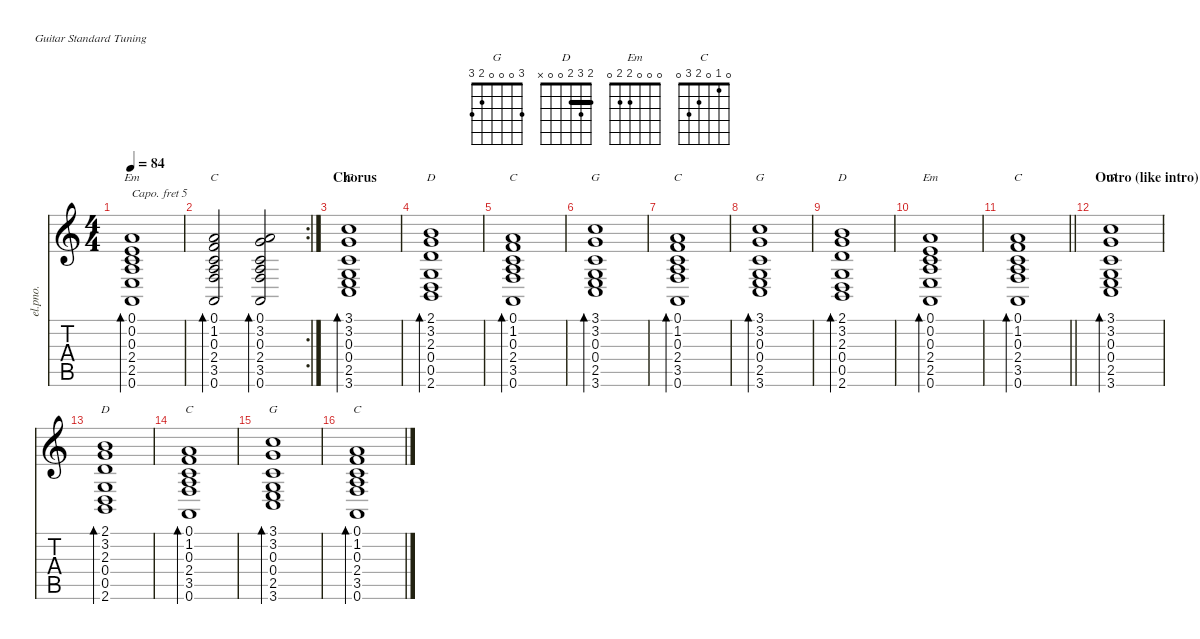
\defaultSystemsLayout 4
\hideDynamics
\bracketExtendMode nobrackets
\otherSystemsTrackNameOrientation horizontal
\track ("Guitar 2 (chords Capo 5)" "el.pno.") {instrument electricpiano1}
\staff {score tabs}
\capo 5
\tuning (E4 B3 G3 D3 A2 E2)
\chord ("G" 3 0 0 0 2 3)
\chord ("D" 2 3 2 0 0 x) {barre 2}
\chord ("Em" 0 0 0 2 2 0)
\chord ("C" 0 1 0 2 3 0)
\ts (4 4)
\tempo 84
\clef g2
\ks c
(0.1 0.2 0.3 2.4 2.5 0.6).1{bd 240 ch "Em" dy f beam Up} |
\rc 2
(0.1 1.2 0.3 2.4 3.5 0.6).2{bd 240 ch "C" beam Up} (0.1 3.2 0.3 2.4 3.5 0.6).2{bd 240 beam Up} |
\section ("" "Chorus")
(3.1 3.2 0.3 0.4 2.5 3.6).1{bd 240 ch "G" beam Up} |
(2.1 3.2 2.3 0.4 0.5 2.6).1{bd 240 ch "D" beam Up} |
(0.1 1.2 0.3 2.4 3.5 0.6).1{bd 240 ch "C" beam Up} |
(3.1 3.2 0.3 0.4 2.5 3.6).1{bd 240 ch "G" beam Up} |
(0.1 1.2 0.3 2.4 3.5 0.6).1{bd 240 ch "C" beam Up} |
(3.1 3.2 0.3 0.4 2.5 3.6).1{bd 240 ch "G" beam Up} |
(2.1 3.2 2.3 0.4 0.5 2.6).1{bd 240 ch "D" beam Up} |
(0.1 0.2 0.3 2.4 2.5 0.6).1{bd 240 ch "Em" beam Up} |
\barLineRight lightlight
(0.1 1.2 0.3 2.4 3.5 0.6).1{bd 240 ch "C" beam Up} |
\section ("" "Outro (like intro)")
(3.1 3.2 0.3 0.4 2.5 3.6).1{bd 240 ch "G" beam Up} |
(2.1 3.2 2.3 0.4 0.5 2.6).1{bd 240 ch "D" beam Up} |
(0.1 1.2 0.3 2.4 3.5 0.6).1{bd 240 ch "C" beam Up} |
(3.1 3.2 0.3 0.4 2.5 3.6).1{bd 240 ch "G" beam Up} |
(0.1 1.2 0.3 2.4 3.5 0.6).1{bd 240 ch "C" beam Up}
